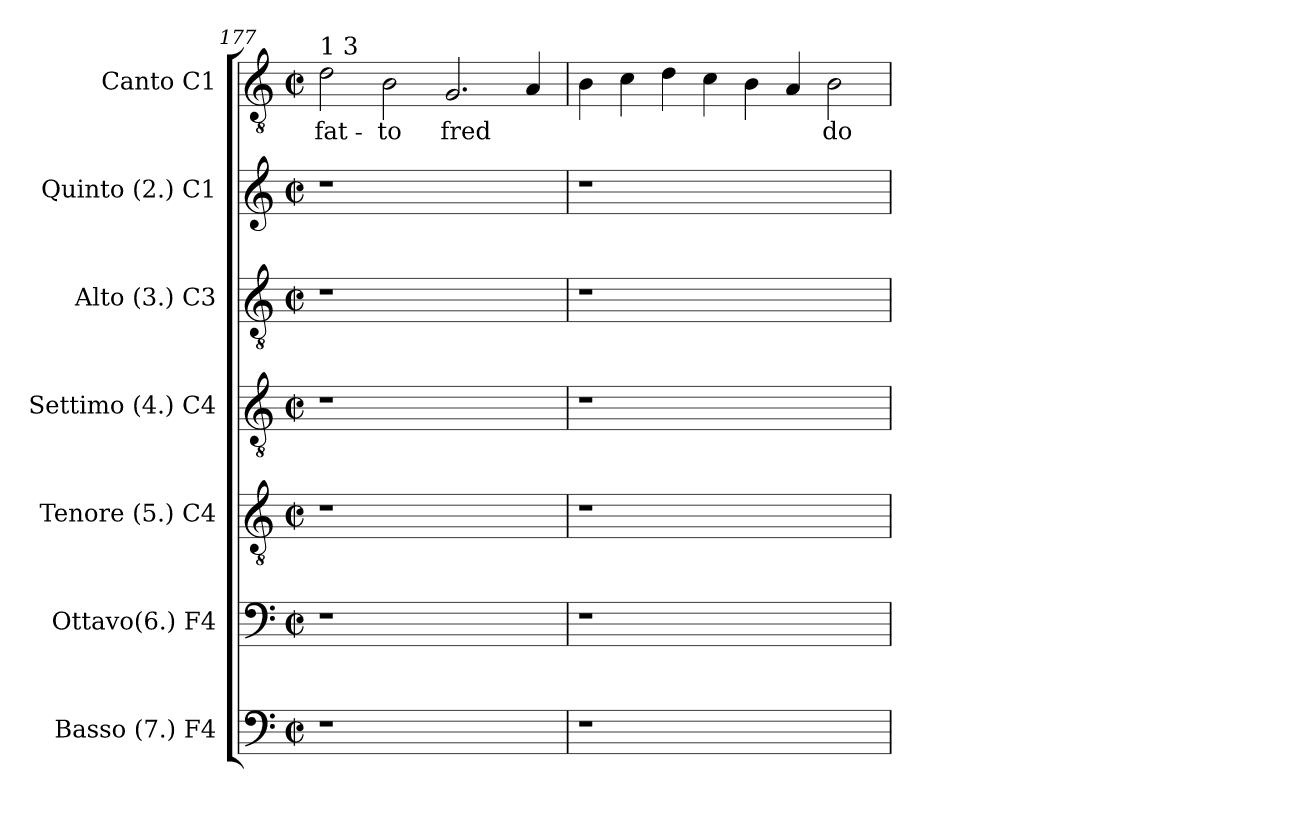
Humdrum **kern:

**kern	**kern	**kern	**kern	**kern	**kern	**kern	**text
*part7	*part6	*part5	*part4	*part3	*part2	*part1	*part1
*staff7	*staff6	*staff5	*staff4	*staff3	*staff2	*staff1	*staff1
*I"Basso (7.)  F4	*I"Ottavo(6.)  F4	*I"Tenore (5.)  C4	*I"Settimo (4.)  C4	*I"Alto (3.)  C3	*I"Quinto (2.)  C1	*I"Canto  C1	*
*	*	*I'T	*	*I'A	*	*I'C	*
!!LO:LB:g=z
*clefF4	*clefF4	*clefGv2	*clefGv2	*clefGv2	*clefG2	*clefGv2	*
*k[]	*k[]	*k[]	*k[]	*k[]	*k[]	*k[]	*
*C:	*C:	*C:	*C:	*C:	*C:	*C:	*
*M2/2	*M2/2	*M2/2	*M2/2	*M2/2	*M2/2	*M2/2	*
*met(c|)	*met(c|)	*met(c|)	*met(c|)	*met(c|)	*met(c|)	*met(c|)	*
=177	=177	=177	=177	=177	=177	=177	=177
!	!	!	!	!	!	!LO:TX:a:t=1 3	!
!	!	!	!	!	!	!	!LO:LY:b:cj
1r	1r	1r	1r	1r	1r	2d\	fat-
!	!	!	!	!	!	!	!LO:LY:b:cj
.	.	.	.	.	.	2B\	-to
!	!	!	!	!	!	!	!LO:LY:b:cj
1ryy	1ryy	1ryy	1ryy	1ryy	1ryy	2.G/	fred-
!	!	!	!	!	!	!	!LO:LY:b:cj
.	.	.	.	.	.	4A/	--
=178	=178	=178	=178	=178	=178	=178	=178
!	!	!	!	!	!	!	!LO:LY:b:cj
1r	1r	1r	1r	1r	1r	4B\	--
!	!	!	!	!	!	!	!LO:LY:b:cj
.	.	.	.	.	.	4c\	--
!	!	!	!	!	!	!	!LO:LY:b:cj
.	.	.	.	.	.	4d\	--
!	!	!	!	!	!	!	!LO:LY:b:cj
.	.	.	.	.	.	4c\	--
!	!	!	!	!	!	!	!LO:LY:b:cj
1ryy	1ryy	1ryy	1ryy	1ryy	1ryy	4B\	--
!	!	!	!	!	!	!	!LO:LY:b:cj
.	.	.	.	.	.	4A/	--
!	!	!	!	!	!	!	!LO:LY:b:cj
.	.	.	.	.	.	2B\	-do
=	=	=	=	=	=	=	=
*-	*-	*-	*-	*-	*-	*-	*-
